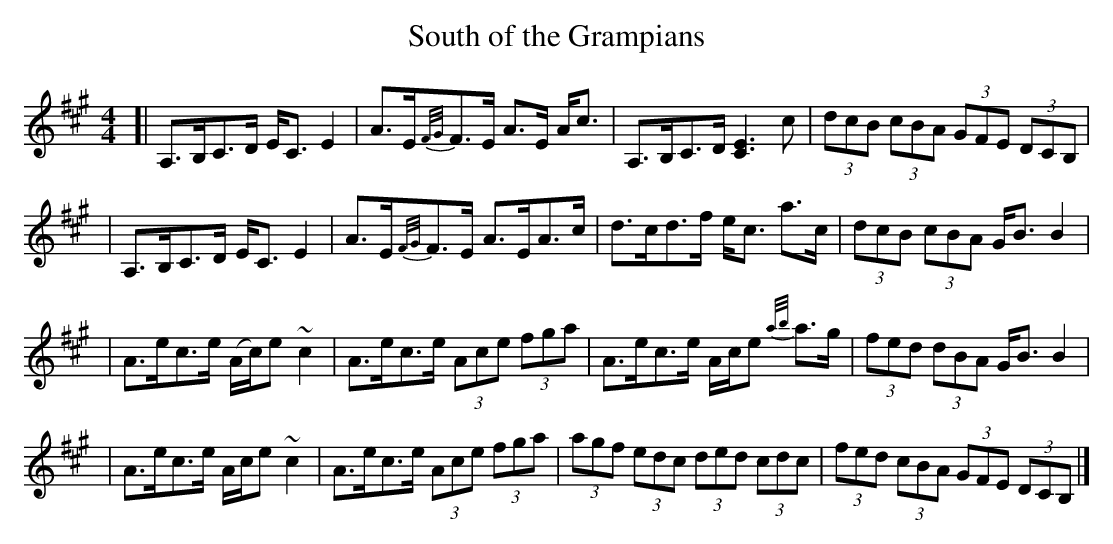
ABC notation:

X:1
T:South of the Grampians
M:4/4
L:1/8
K:A
[| A,>B,C>D E<C E2 \
| A>E{F/G/}F>E A>E A<c \
| A,>B,C>D [C3E3] c \
| (3dcB (3cBA (3GFE (3DCB, |
| A,>B,C>D E<C E2 \
| A>E{F/G/}F>E A>EA>c \
| d>cd>f e<c a>c \
| (3dcB (3cBA G<B B2 |
| A>ec>e (A/c/)e ~c2 \
| A>ec>e (3Ace (3fga \
| A>ec>e A/c/e {a/b/}a>g \
| (3fed (3dBA G<B B2 |
| A>ec>e A/c/e ~c2 \
| A>ec>e (3Ace (3fga \
| (3agf (3edc (3ded (3cdc \
| (3fed (3cBA (3GFE (3DCB, |]
